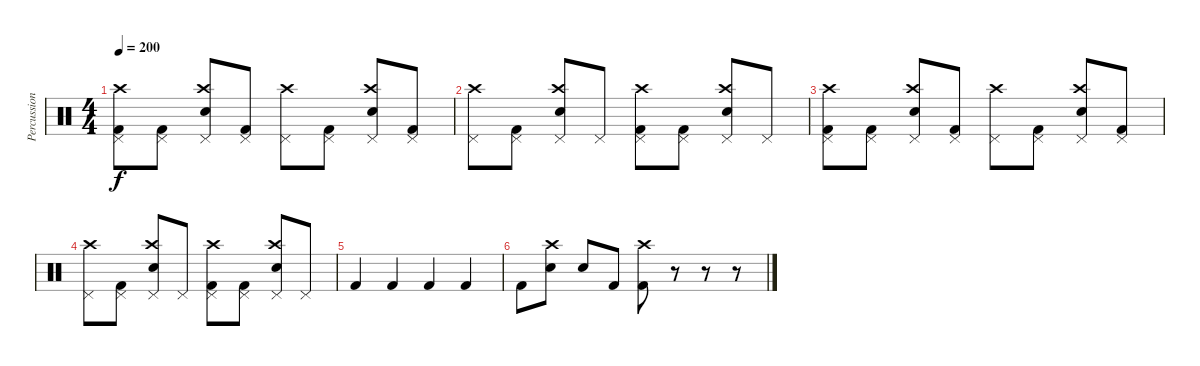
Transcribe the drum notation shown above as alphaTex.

\track ("Percussion" "Percussion") {instrument percussion}
\staff {score}
\articulation defaults
\ts (4 4)
\tempo 200
\clef neutral
\ks c
("Pedal Hi-Hat (hit)" "Kick (hit) 2" "Crash high (hit)").8{dy f} ("Pedal Hi-Hat (hit)" "Kick (hit) 2").8 ("Pedal Hi-Hat (hit)" "Electric Snare (hit)" "Crash high (hit)").8 ("Pedal Hi-Hat (hit)" "Kick (hit) 2").8 ("Pedal Hi-Hat (hit)" "Crash high (hit)").8 ("Pedal Hi-Hat (hit)" "Kick (hit) 2").8 ("Pedal Hi-Hat (hit)" "Electric Snare (hit)" "Crash high (hit)").8 ("Pedal Hi-Hat (hit)" "Kick (hit) 2").8 |
("Pedal Hi-Hat (hit)" "Crash high (hit)").8 ("Pedal Hi-Hat (hit)" "Kick (hit) 2").8 ("Pedal Hi-Hat (hit)" "Electric Snare (hit)" "Crash high (hit)").8 "Pedal Hi-Hat (hit)".8 ("Pedal Hi-Hat (hit)" "Kick (hit) 2" "Crash high (hit)").8 ("Pedal Hi-Hat (hit)" "Kick (hit) 2").8 ("Pedal Hi-Hat (hit)" "Electric Snare (hit)" "Crash high (hit)").8 "Pedal Hi-Hat (hit)".8 |
("Pedal Hi-Hat (hit)" "Kick (hit) 2" "Crash high (hit)").8 ("Pedal Hi-Hat (hit)" "Kick (hit) 2").8 ("Pedal Hi-Hat (hit)" "Electric Snare (hit)" "Crash high (hit)").8 ("Pedal Hi-Hat (hit)" "Kick (hit) 2").8 ("Pedal Hi-Hat (hit)" "Crash high (hit)").8 ("Pedal Hi-Hat (hit)" "Kick (hit) 2").8 ("Pedal Hi-Hat (hit)" "Electric Snare (hit)" "Crash high (hit)").8 ("Pedal Hi-Hat (hit)" "Kick (hit) 2").8 |
("Pedal Hi-Hat (hit)" "Crash high (hit)").8 ("Pedal Hi-Hat (hit)" "Kick (hit) 2").8 ("Pedal Hi-Hat (hit)" "Electric Snare (hit)" "Crash high (hit)").8 "Pedal Hi-Hat (hit)".8 ("Pedal Hi-Hat (hit)" "Kick (hit) 2" "Crash high (hit)").8 ("Pedal Hi-Hat (hit)" "Kick (hit) 2").8 ("Pedal Hi-Hat (hit)" "Electric Snare (hit)" "Crash high (hit)").8 "Pedal Hi-Hat (hit)".8 |
"Kick (hit) 2".4 "Kick (hit) 2".4 "Kick (hit) 2".4 "Kick (hit) 2".4 |
"Kick (hit) 2".8 ("Electric Snare (hit)" "Crash high (hit)").8 "Electric Snare (hit)".8 "Kick (hit) 2".8 ("Kick (hit) 2" "Crash high (hit)").8 r.8 r.8 r.8
